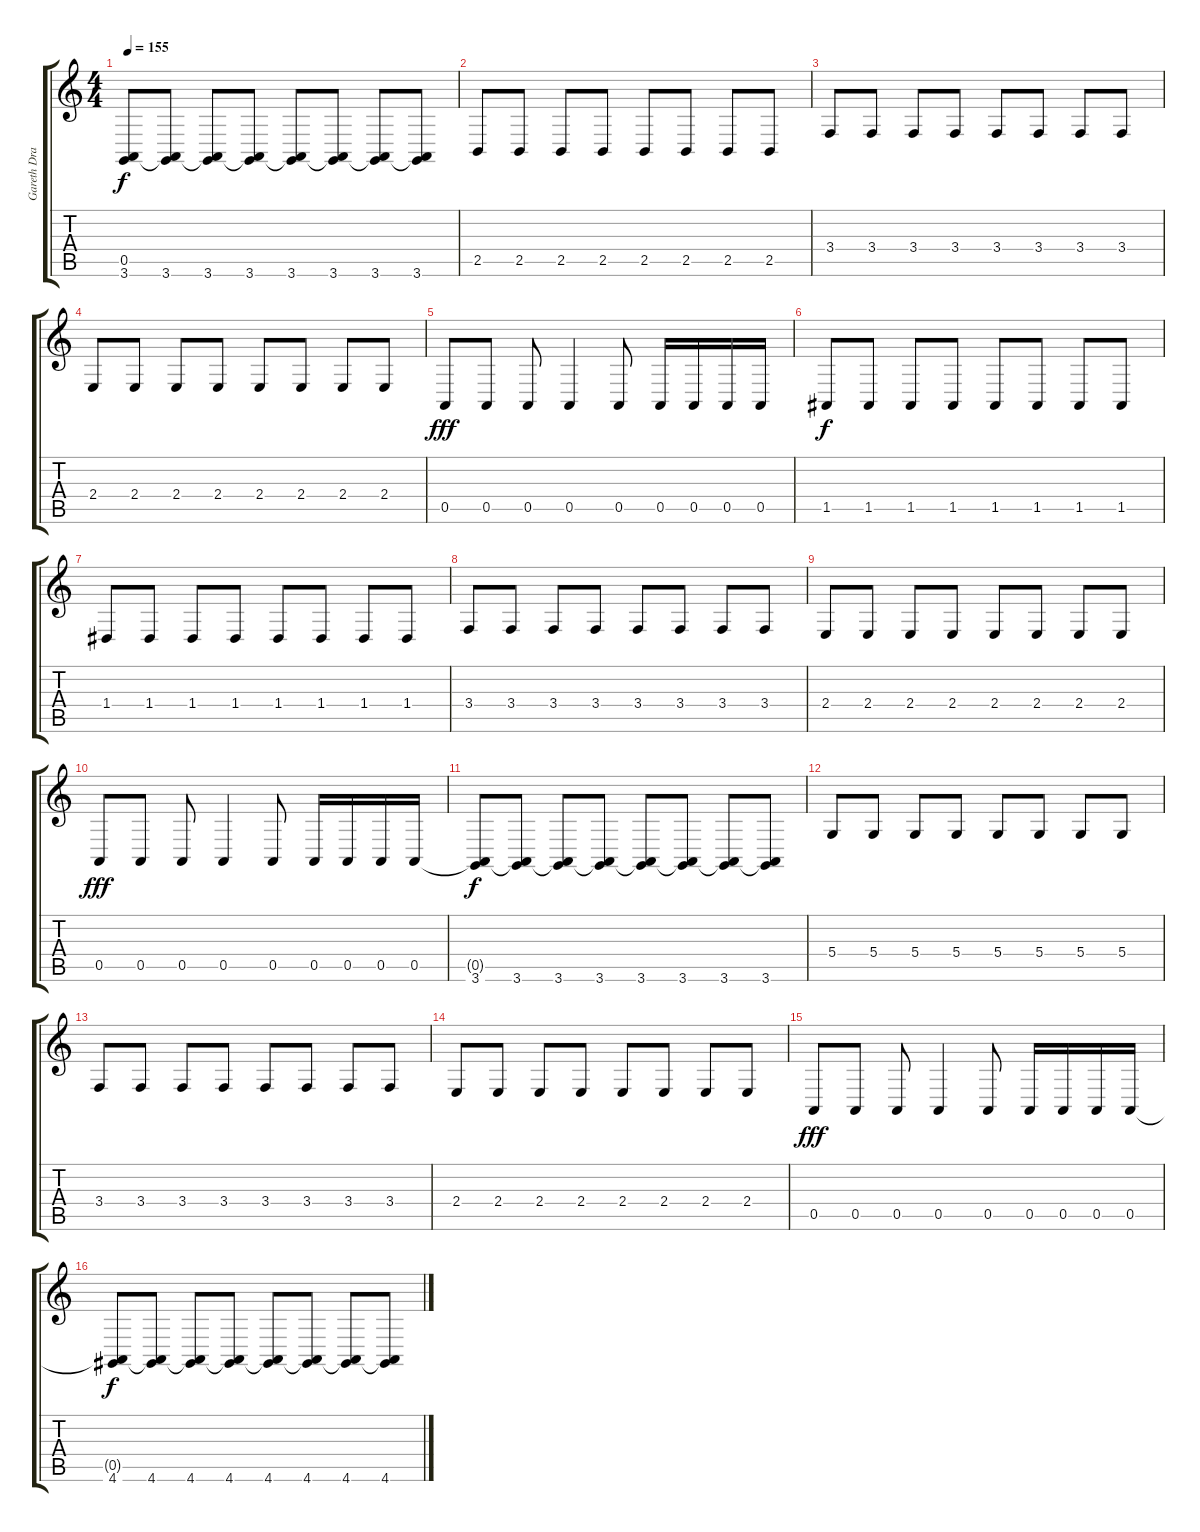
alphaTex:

\track ("Gareth Drawbridge" "Gareth Dra") {instrument drawbarorgan}
\staff {score tabs}
\tuning (E4 B3 G3 D3 A2 E2) {hide}
\ts (4 4)
\tempo 155
\clef g2
\ks c
(0.5{t} 3.6).8{dy f} (0.5{t} 3.6).8 (0.5{t} 3.6).8 (0.5{t} 3.6).8 (0.5{t} 3.6).8 (0.5{t} 3.6).8 (0.5{t} 3.6).8 (0.5{t} 3.6).8 |
2.5.8 2.5.8 2.5.8 2.5.8 2.5.8 2.5.8 2.5.8 2.5.8 |
3.4.8 3.4.8 3.4.8 3.4.8 3.4.8 3.4.8 3.4.8 3.4.8 |
2.4.8 2.4.8 2.4.8 2.4.8 2.4.8 2.4.8 2.4.8 2.4.8 |
0.5.8{dy fff} 0.5.8 0.5.8 0.5.4 0.5.8 0.5.16 0.5.16 0.5.16 0.5.16 |
1.5.8{dy f} 1.5.8 1.5.8 1.5.8 1.5.8 1.5.8 1.5.8 1.5.8 |
1.4.8 1.4.8 1.4.8 1.4.8 1.4.8 1.4.8 1.4.8 1.4.8 |
3.4.8 3.4.8 3.4.8 3.4.8 3.4.8 3.4.8 3.4.8 3.4.8 |
2.4.8 2.4.8 2.4.8 2.4.8 2.4.8 2.4.8 2.4.8 2.4.8 |
0.5.8{dy fff} 0.5.8 0.5.8 0.5.4 0.5.8 0.5.16 0.5.16 0.5.16 0.5.16 |
(0.5{t} 3.6).8{dy f} (0.5{t} 3.6).8 (0.5{t} 3.6).8 (0.5{t} 3.6).8 (0.5{t} 3.6).8 (0.5{t} 3.6).8 (0.5{t} 3.6).8 (0.5{t} 3.6).8 |
5.4.8 5.4.8 5.4.8 5.4.8 5.4.8 5.4.8 5.4.8 5.4.8 |
3.4.8 3.4.8 3.4.8 3.4.8 3.4.8 3.4.8 3.4.8 3.4.8 |
2.4.8 2.4.8 2.4.8 2.4.8 2.4.8 2.4.8 2.4.8 2.4.8 |
0.5.8{dy fff} 0.5.8 0.5.8 0.5.4 0.5.8 0.5.16 0.5.16 0.5.16 0.5.16 |
(0.5{t} 4.6).8{dy f} (0.5{t} 4.6).8 (0.5{t} 4.6).8 (0.5{t} 4.6).8 (0.5{t} 4.6).8 (0.5{t} 4.6).8 (0.5{t} 4.6).8 (0.5{t} 4.6).8
